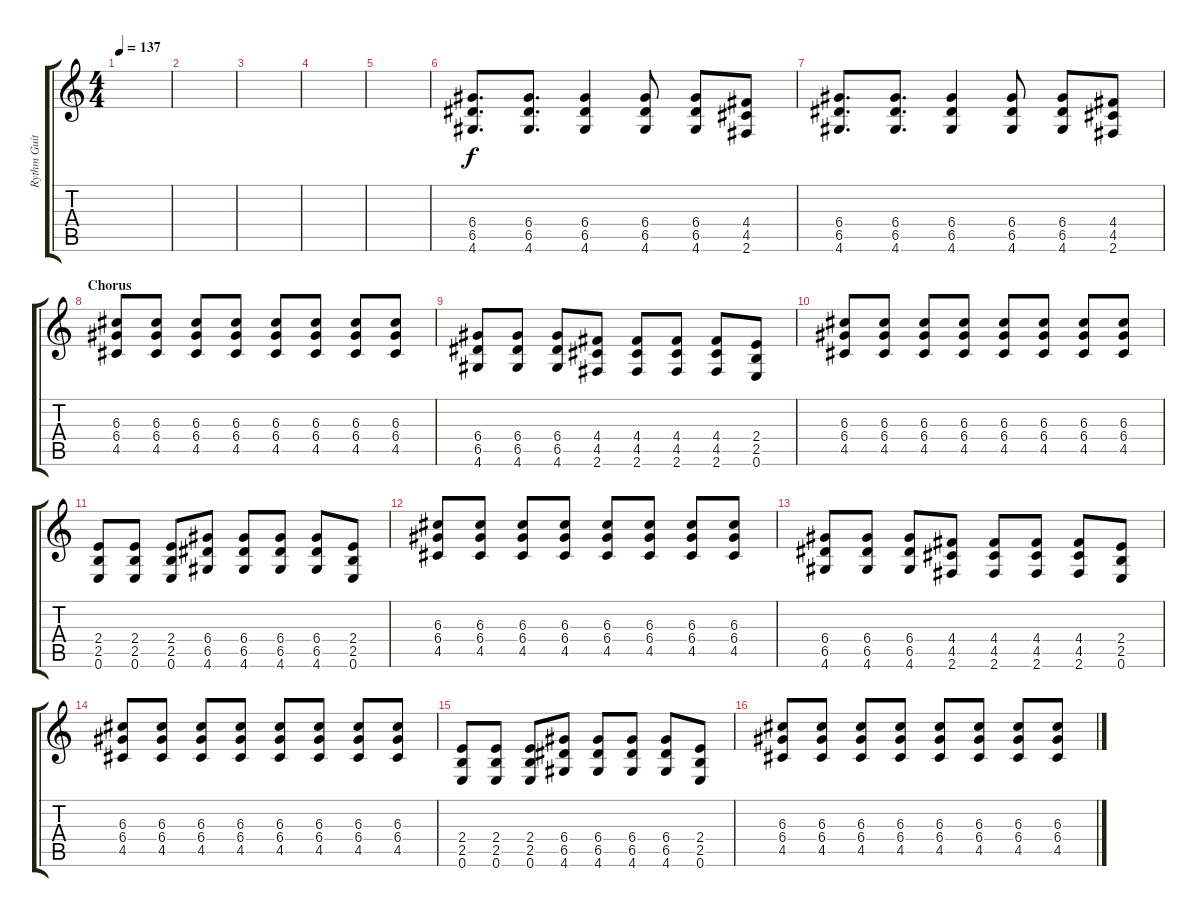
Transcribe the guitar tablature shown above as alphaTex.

\track ("Rythm Guitar (Safwan)" "Rythm Guit") {instrument distortionguitar}
\staff {score tabs}
\tuning (E4 B3 G3 D3 A2 E2) {hide}
\ts (4 4)
\tempo 137
\clef g2
\ks c
|
|
|
|
|
(6.4 6.5 4.6).8{d} (6.4 6.5 4.6).8{d} (6.4 6.5 4.6).4 (6.4 6.5 4.6).8 (6.4 6.5 4.6).8 (4.4 4.5 2.6).8 |
(6.4 6.5 4.6).8{d} (6.4 6.5 4.6).8{d} (6.4 6.5 4.6).4 (6.4 6.5 4.6).8 (6.4 6.5 4.6).8 (4.4 4.5 2.6).8 |
\section ("" "Chorus")
(6.3 6.4 4.5).8 (6.3 6.4 4.5).8 (6.3 6.4 4.5).8 (6.3 6.4 4.5).8 (6.3 6.4 4.5).8 (6.3 6.4 4.5).8 (6.3 6.4 4.5).8 (6.3 6.4 4.5).8 |
(6.4 6.5 4.6).8 (6.4 6.5 4.6).8 (6.4 6.5 4.6).8 (4.4 4.5 2.6).8 (4.4 4.5 2.6).8 (4.4 4.5 2.6).8 (4.4 4.5 2.6).8 (2.4 2.5 0.6).8 |
(6.3 6.4 4.5).8 (6.3 6.4 4.5).8 (6.3 6.4 4.5).8 (6.3 6.4 4.5).8 (6.3 6.4 4.5).8 (6.3 6.4 4.5).8 (6.3 6.4 4.5).8 (6.3 6.4 4.5).8 |
(2.4 2.5 0.6).8 (2.4 2.5 0.6).8 (2.4 2.5 0.6).8 (6.4 6.5 4.6).8 (6.4 6.5 4.6).8 (6.4 6.5 4.6).8 (6.4 6.5 4.6).8 (2.4 2.5 0.6).8 |
(6.3 6.4 4.5).8 (6.3 6.4 4.5).8 (6.3 6.4 4.5).8 (6.3 6.4 4.5).8 (6.3 6.4 4.5).8 (6.3 6.4 4.5).8 (6.3 6.4 4.5).8 (6.3 6.4 4.5).8 |
(6.4 6.5 4.6).8 (6.4 6.5 4.6).8 (6.4 6.5 4.6).8 (4.4 4.5 2.6).8 (4.4 4.5 2.6).8 (4.4 4.5 2.6).8 (4.4 4.5 2.6).8 (2.4 2.5 0.6).8 |
(6.3 6.4 4.5).8 (6.3 6.4 4.5).8 (6.3 6.4 4.5).8 (6.3 6.4 4.5).8 (6.3 6.4 4.5).8 (6.3 6.4 4.5).8 (6.3 6.4 4.5).8 (6.3 6.4 4.5).8 |
(2.4 2.5 0.6).8 (2.4 2.5 0.6).8 (2.4 2.5 0.6).8 (6.4 6.5 4.6).8 (6.4 6.5 4.6).8 (6.4 6.5 4.6).8 (6.4 6.5 4.6).8 (2.4 2.5 0.6).8 |
(6.3 6.4 4.5).8 (6.3 6.4 4.5).8 (6.3 6.4 4.5).8 (6.3 6.4 4.5).8 (6.3 6.4 4.5).8 (6.3 6.4 4.5).8 (6.3 6.4 4.5).8 (6.3 6.4 4.5).8
